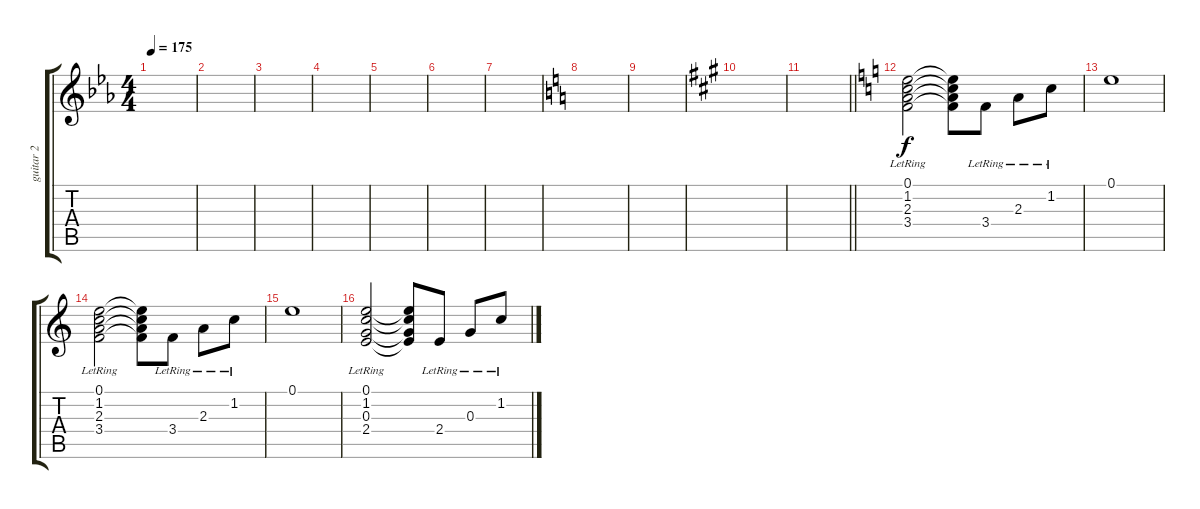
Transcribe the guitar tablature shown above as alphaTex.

\track ("guitar 2" "guitar 2") {instrument electricguitarjazz}
\staff {score tabs}
\tuning (E4 B3 G3 D3 A2 E2) {hide}
\ts (4 4)
\tempo 175
\clef g2
\ks eb
|
|
|
|
|
|
|
\ks c
|
|
\ks a
|
\barLineRight lightlight
|
\ks c
(0.1{lr} 1.2{lr} 2.3{lr} 3.4{lr}).2{instrument electricguitarjazz} (0.1{t} 1.2{t} 2.3{t} 3.4{t}).8 3.4{lr}.8 2.3{lr}.8 1.2{lr}.8 |
0.1.1 |
(0.1{lr} 1.2{lr} 2.3{lr} 3.4{lr}).2 (0.1{t} 1.2{t} 2.3{t} 3.4{t}).8 3.4{lr}.8 2.3{lr}.8 1.2{lr}.8 |
0.1.1 |
(0.1{lr} 1.2{lr} 0.3{lr} 2.4{lr}).2 (0.1{t} 1.2{t} 0.3{t} 2.4{t}).8 2.4{lr}.8 0.3{lr}.8 1.2{lr}.8
